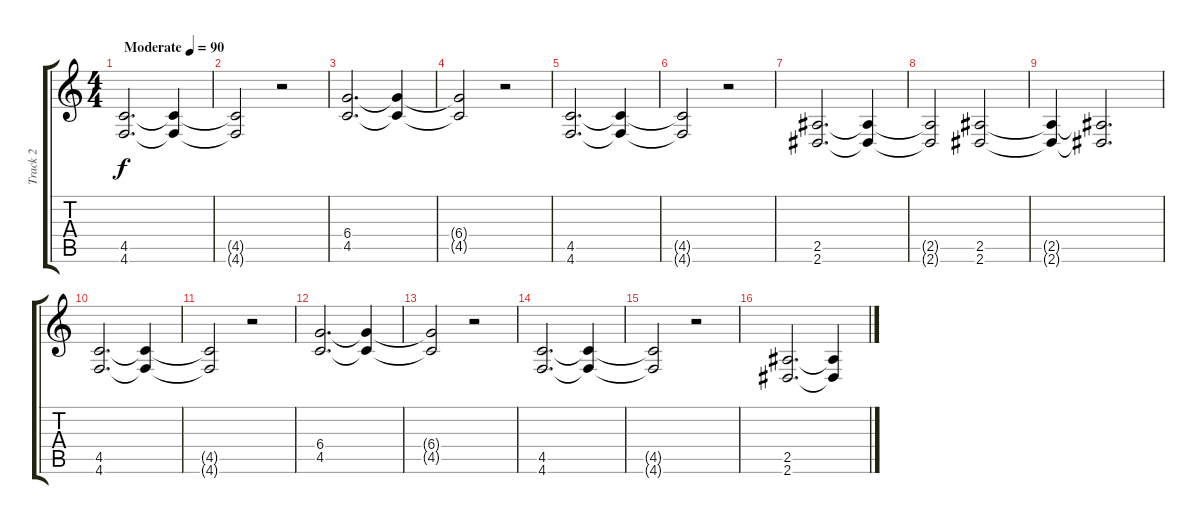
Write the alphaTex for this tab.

\track ("Track 2" "Track 2") {instrument distortionguitar}
\staff {score tabs}
\tuning (Eb4 Bb3 Gb3 Db3 Ab2 Db2) {hide}
\ts (4 4)
\tempo (90 "Moderate")
\clef g2
\ks c
(4.5 4.6).2{d dy f volume 11 instrument distortionguitar} (4.5{t} 4.6{t}).4{volume 0} |
(4.5{t} 4.6{t}).2 r.2 |
(6.4 4.5).2{d volume 11} (6.4{t} 4.5{t}).4{volume 0} |
(6.4{t} 4.5{t}).2 r.2 |
(4.5 4.6).2{d volume 11} (4.5{t} 4.6{t}).4{volume 0} |
(4.5{t} 4.6{t}).2 r.2 |
(2.5 2.6).2{d volume 11} (2.5{t} 2.6{t}).4{volume 0} |
(2.5{t} 2.6{t}).2 (2.5 2.6).2{volume 11} |
(2.5{t} 2.6{t}).4 (2.5{t} 2.6{t}).2{d volume 0} |
(4.5 4.6).2{d volume 11} (4.5{t} 4.6{t}).4{volume 0} |
(4.5{t} 4.6{t}).2 r.2 |
(6.4 4.5).2{d volume 11} (6.4{t} 4.5{t}).4{volume 0} |
(6.4{t} 4.5{t}).2 r.2 |
(4.5 4.6).2{d volume 11} (4.5{t} 4.6{t}).4{volume 0} |
(4.5{t} 4.6{t}).2 r.2 |
(2.5 2.6).2{d volume 11} (2.5{t} 2.6{t}).4{volume 0}
